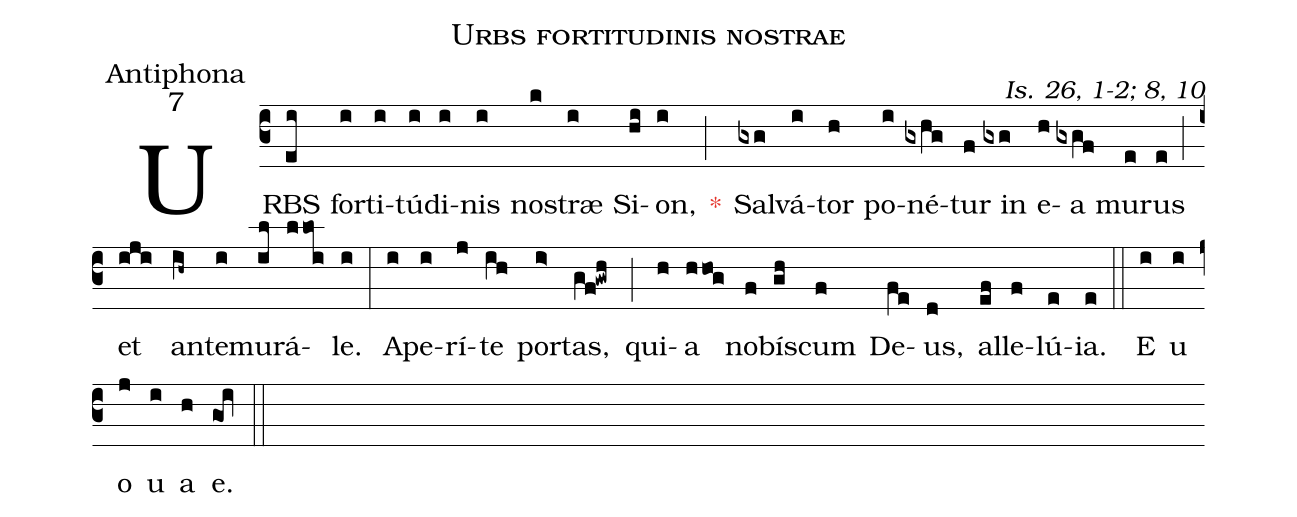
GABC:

name:Urbs fortitudinis nostrae;
office-part:Antiphona;
mode:7;
commentary:Is. 26, 1-2; 8, 10;
%%
(c3) URBS(ei) for(i)ti(i)tú(i)di(i)nis(i) no(k)str<sp>ae</sp>(i) Si(hi)on,(i) <c>*</c>(;) Sal(gxg)vá(i)tor(h) po(i)né(gxhg)tur(f) in(gxg) e(h)a(gxgf) mu(e)rus(e) (;) et(iji) an(ih~)te(i)mu(il)rá(l!/loi)le.(i) (:) A(i)pe(i)rí(j)te(ih) por(i>)tas,(gf!gwh) (;) qui(h)a(h!/hog) no(f)bís(gh)cum(f) De(fe)us,(d) al(ef)le(f)lú(e)ia.(e) (::) E(i) u(i) o(j) u(i) a(h) e.(goi) (::)
